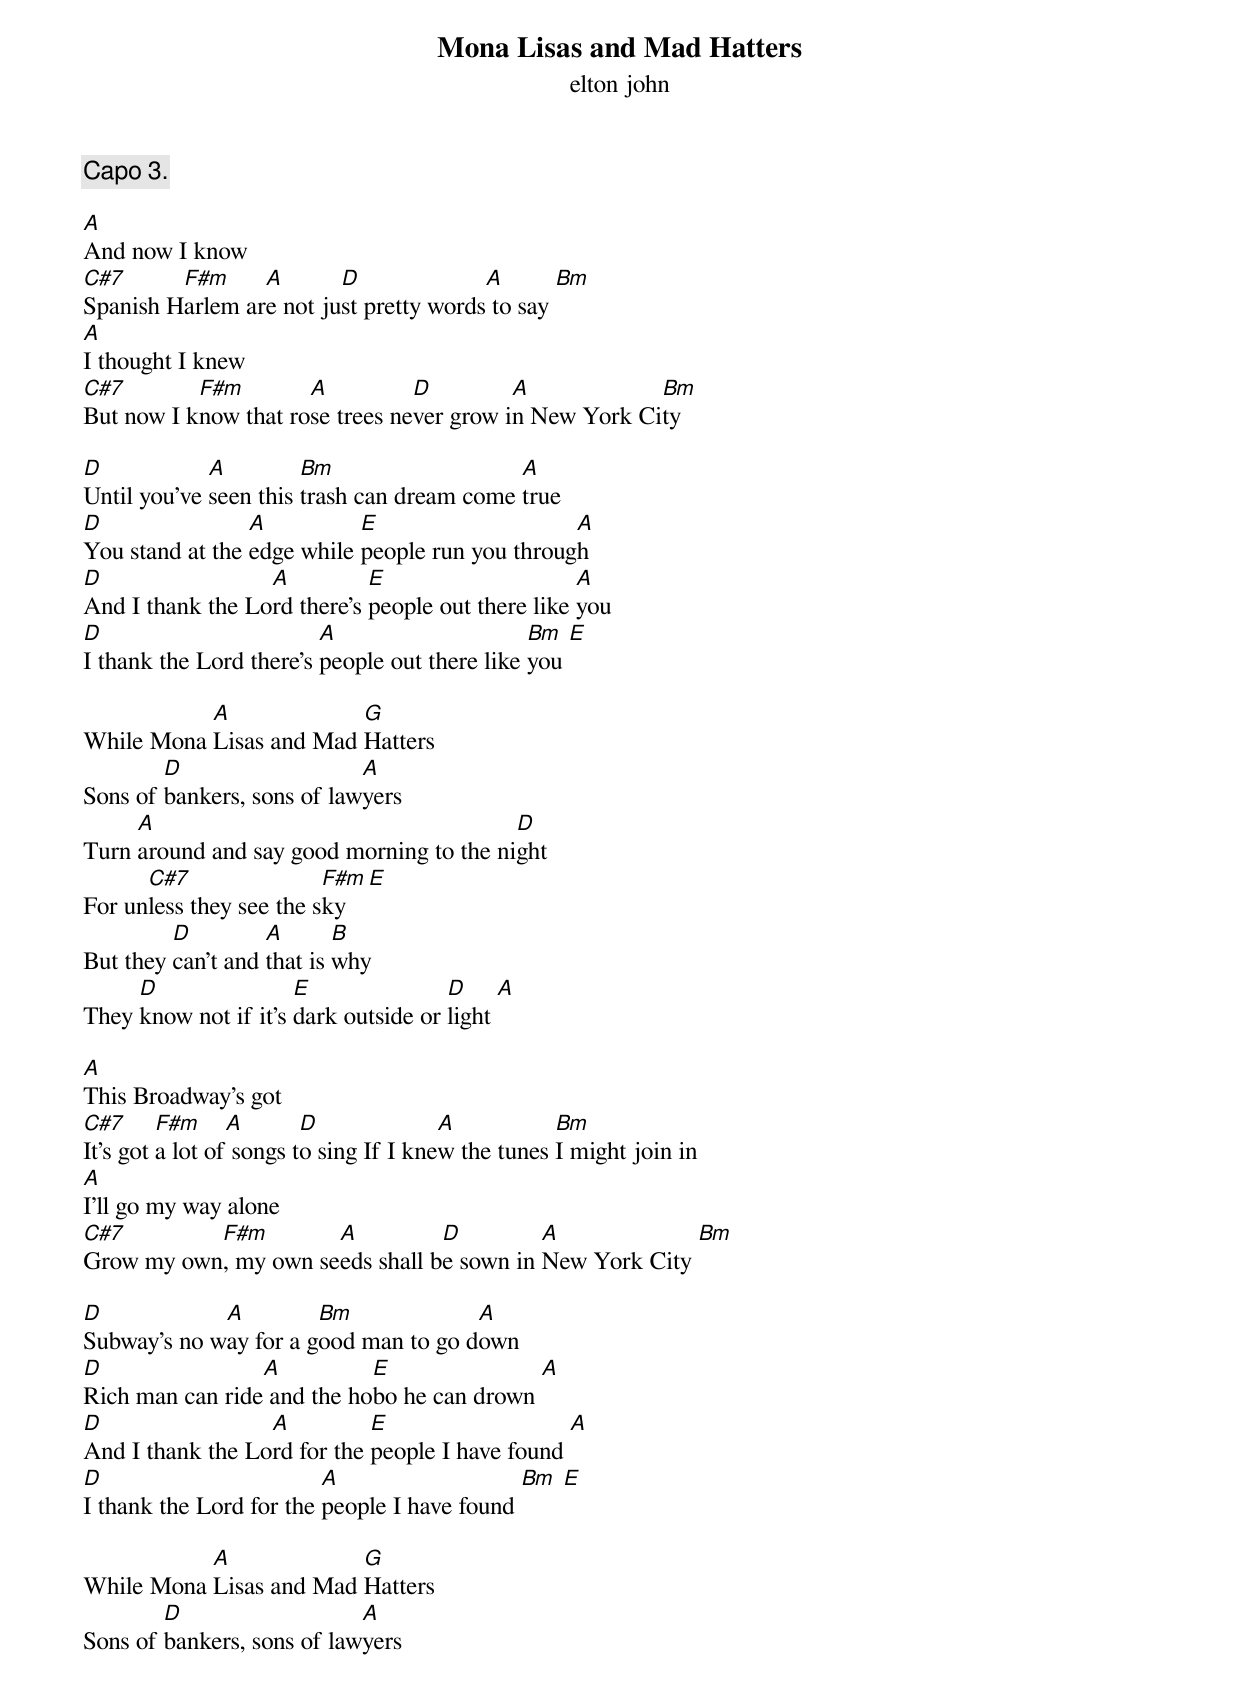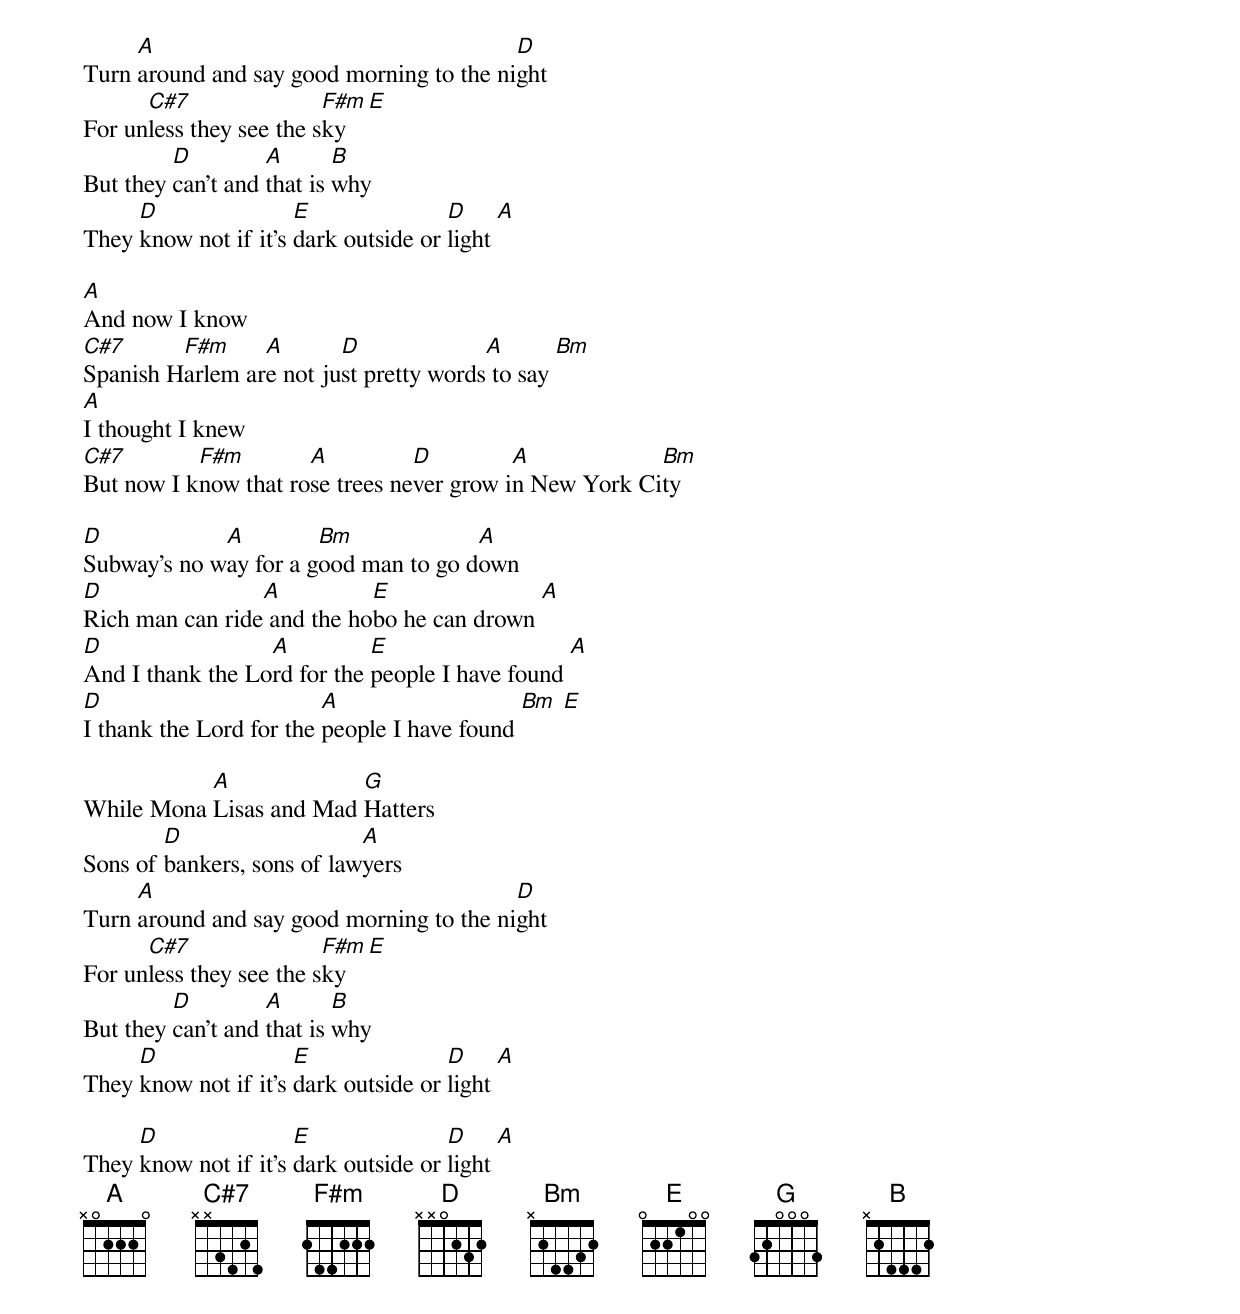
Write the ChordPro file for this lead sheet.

{title: Mona Lisas and Mad Hatters}
{subtitle: elton john}
{c:Capo 3.}

[A]And now I know
[C#7]Spanish H[F#m]arlem ar[A]e not ju[D]st pretty words[A] to say [Bm]
[A]I thought I knew
[C#7]But now I k[F#m]now that ro[A]se trees ne[D]ver grow i[A]n New York Ci[Bm]ty

[D]Until you've [A]seen this [Bm]trash can dream come [A]true
[D]You stand at the [A]edge while [E]people run you throug[A]h
[D]And I thank the Lo[A]rd there's [E]people out there like [A]you
[D]I thank the Lord there's [A]people out there like [Bm]you [E]

While Mona [A]Lisas and Mad [G]Hatters
Sons of [D]bankers, sons of law[A]yers
Turn [A]around and say good morning to the ni[D]ght
For un[C#7]less they see the s[F#m]ky [E]
But they [D]can't and [A]that is [B]why
They [D]know not if it's [E]dark outside or [D]light [A]

[A]This Broadway's got
[C#7]It's got [F#m]a lot of[A] songs t[D]o sing If I kne[A]w the tunes [Bm]I might join in
[A]I'll go my way alone
[C#7]Grow my own[F#m], my own se[A]eds shall b[D]e sown in [A]New York City [Bm]

[D]Subway's no w[A]ay for a g[Bm]ood man to go d[A]own
[D]Rich man can ride[A] and the ho[E]bo he can drown [A]
[D]And I thank the Lo[A]rd for the [E]people I have found [A]
[D]I thank the Lord for the [A]people I have found [Bm] [E]

While Mona [A]Lisas and Mad [G]Hatters
Sons of [D]bankers, sons of law[A]yers
Turn [A]around and say good morning to the ni[D]ght
For un[C#7]less they see the s[F#m]ky [E]
But they [D]can't and [A]that is [B]why
They [D]know not if it's [E]dark outside or [D]light [A]

[A]And now I know
[C#7]Spanish H[F#m]arlem ar[A]e not ju[D]st pretty words[A] to say [Bm]
[A]I thought I knew
[C#7]But now I k[F#m]now that ro[A]se trees ne[D]ver grow i[A]n New York Ci[Bm]ty

[D]Subway's no w[A]ay for a g[Bm]ood man to go d[A]own
[D]Rich man can ride[A] and the ho[E]bo he can drown [A]
[D]And I thank the Lo[A]rd for the [E]people I have found [A]
[D]I thank the Lord for the [A]people I have found [Bm] [E]

While Mona [A]Lisas and Mad [G]Hatters
Sons of [D]bankers, sons of law[A]yers
Turn [A]around and say good morning to the ni[D]ght
For un[C#7]less they see the s[F#m]ky [E]
But they [D]can't and [A]that is [B]why
They [D]know not if it's [E]dark outside or [D]light [A]

They [D]know not if it's [E]dark outside or [D]light [A]
